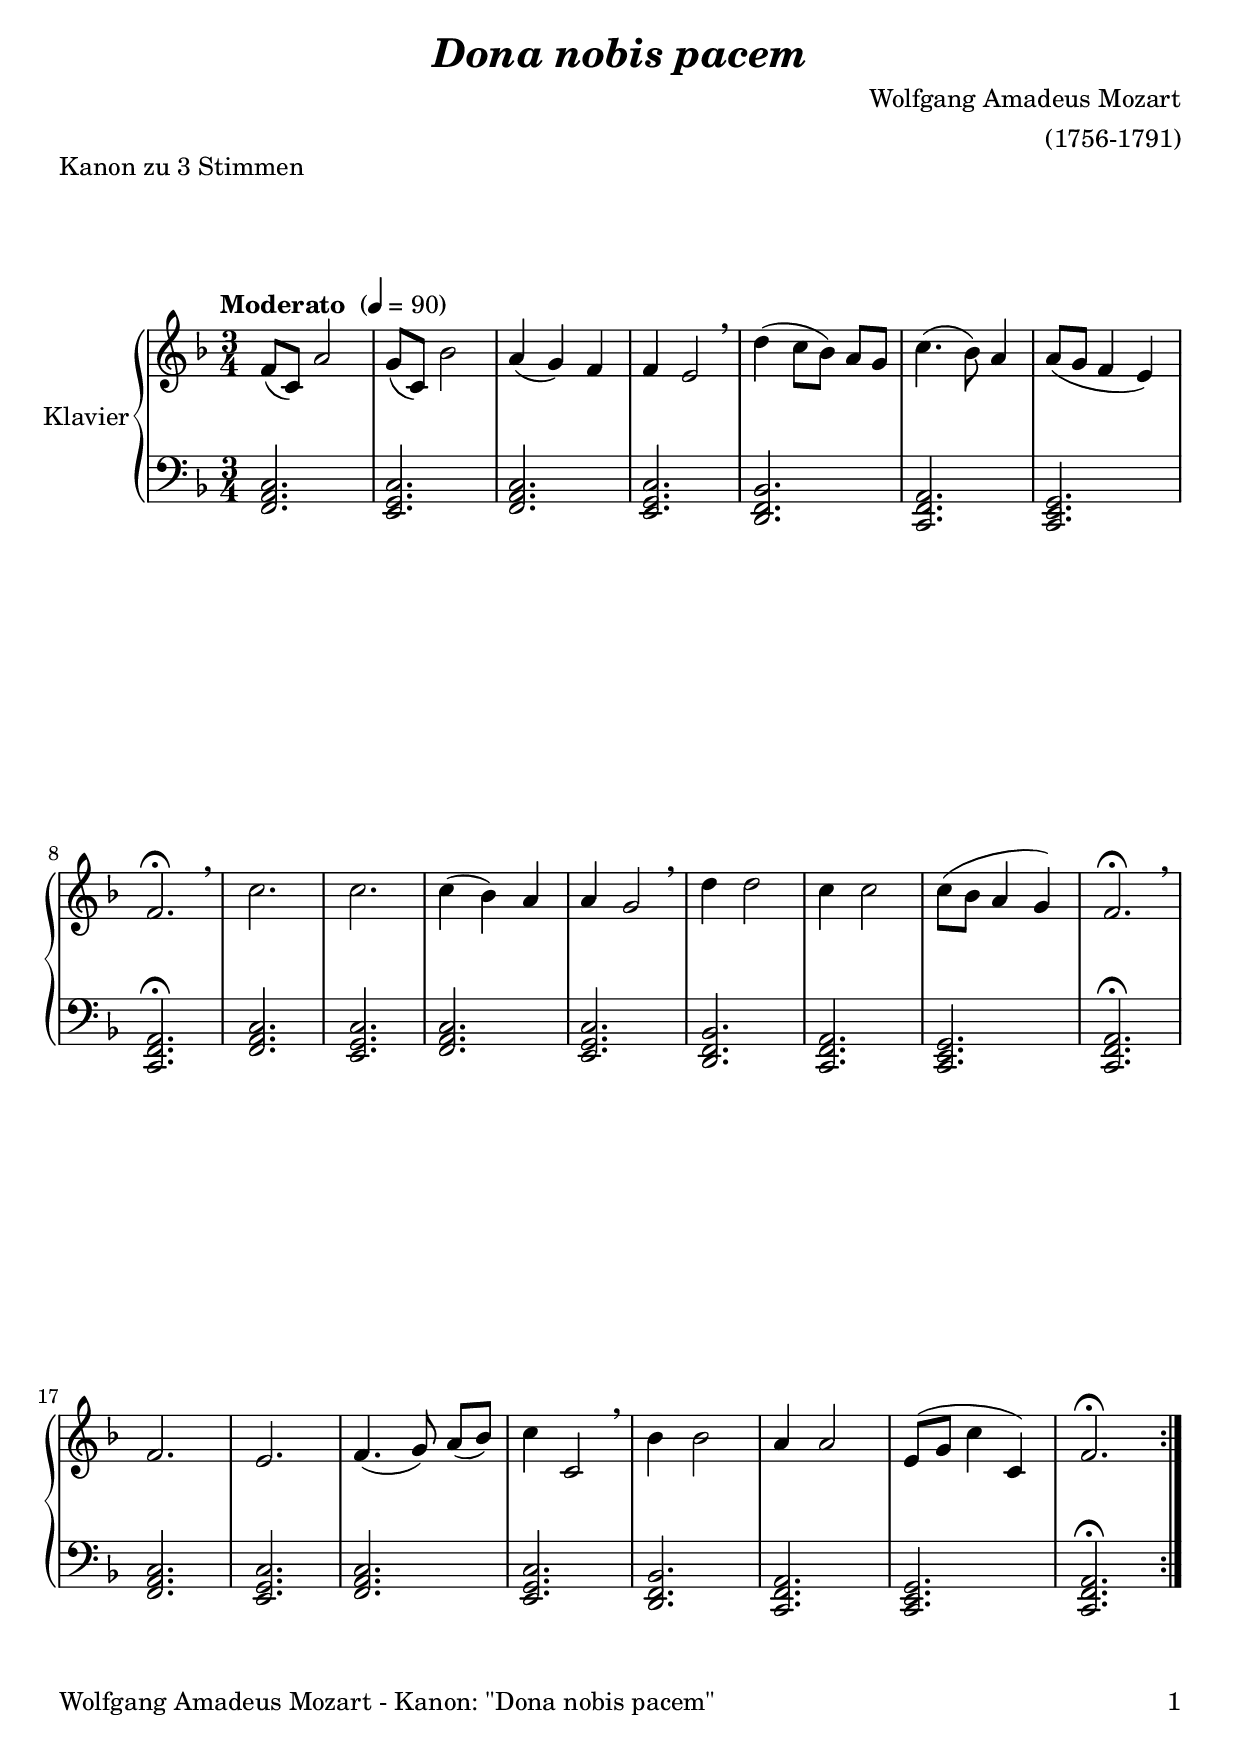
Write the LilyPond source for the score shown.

\version "2.24.1"
\include "deutsch.ly"

#(set-global-staff-size 22)

\header {
  title       = \markup \bold \italic "Dona nobis pacem"
  composer    = "Wolfgang Amadeus Mozart"
  arranger    = "(1756-1791)"
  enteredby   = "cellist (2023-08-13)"
  piece       = "Kanon zu 3 Stimmen"
}

voiceconsts = {
  \key f \major
  \time 3/4
  % \numericTimeSignature
  \compressEmptyMeasures
  % Set default beaming for all staves
  \set Timing.beamExceptions = #'()
  \set Timing.baseMoment     = #(ly:make-moment 1 4)
  \set Timing.beatStructure  = #'(1 1 1)
  \tempo "Moderato " 4=90
}

% mikl = "bright acoustic"
mikl = "church organ"

va = \relative c' {
  \voiceconsts

  \repeat volta 2 {
    f8( c) a'2
    g8( c,) b'2
    a4( g) f
    f e2 \breathe
    d'4( c8 b) a g

    c4.( b8) a4
    a8( g f4 e)
    f2.\fermata \breathe
    c'
    c
    c4( b) a

    a g2 \breathe
    d'4 d2
    c4 c2
    c8( b a4 g)
    f2.\fermata \breathe
    f
    e

    f4.( g8) a( b)
    c4 c,2 \breathe
    b'4 b2
    a4 a2
    e8( g c4 c,)
    f2.\fermata
  }
}

vb = \relative c, {
  \voiceconsts
  \clef "bass"
  
  \repeat volta 2 {
    <f a c>2.
    <e g c>
    <f a c>
    <e g c>
    <d f b>

    <c f a >
    <c e g>
    <c f a>\fermata
    <f a c>
    <e g c>
    <f a c>

    <e g c>
    <d f b>
    <c f a>
    <c e g>
    <c f a>\fermata
    <f a c>
    <e g c>

    <f a c>
    <e g c>
    <d f b>
    <c f a>
    <c e g>
    <c f a>\fermata
  }
}

%\include "v3.ily"

music = \new PianoStaff <<
  \set PianoStaff.midiInstrument = \mikl
  \set PianoStaff.instrumentName = \markup \center-column { "Klavier" }
  <<
    \new Staff {
      \transpose f f { \va }
    }
%    \new Dynamics \vdy
    \new Staff {
      \transpose f f { \vb }
    }
  >>  
>>

\book {
   \paper {
    print-page-number = ##t
    print-first-page-number = ##t
    ragged-last-bottom = ##f
    oddHeaderMarkup = \markup \null
    evenHeaderMarkup = \markup \null
    oddFooterMarkup = \markup {
      \fill-line {
        \if \should-print-page-number
        "Wolfgang Amadeus Mozart - Kanon: \"Dona nobis pacem\"" \fromproperty #'page:page-number-string
      }
    }
    evenFooterMarkup = \oddFooterMarkup
  } \score {
    \music
    \layout {}
  }

  \score {
    \unfoldRepeats \music

    \midi {
      \context {
        \Score
      }
    }
  }
}
